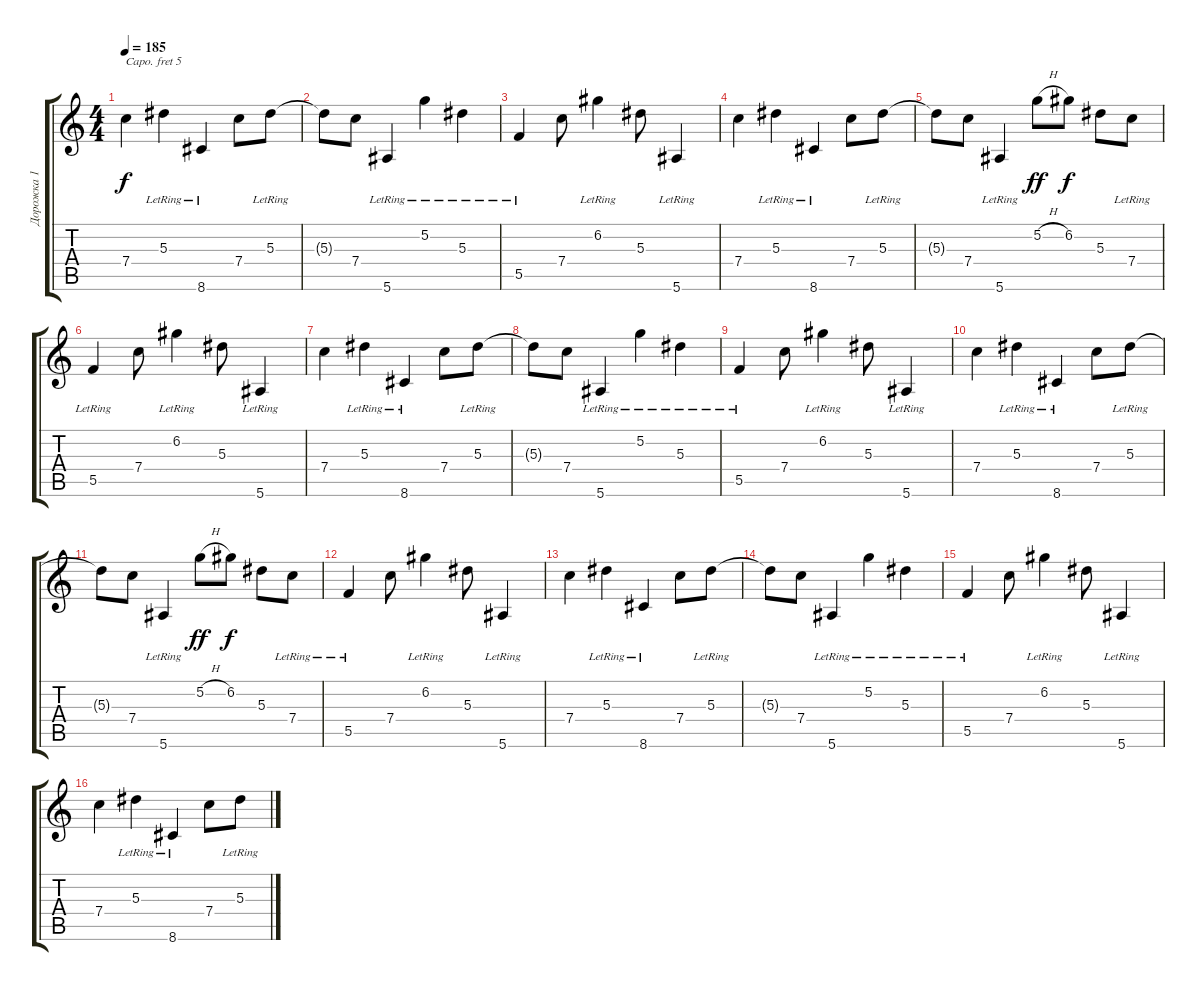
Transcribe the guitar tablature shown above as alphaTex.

\track ("Дорожка 1" "Дорожка 1") {instrument acousticguitarsteel}
\staff {score tabs}
\capo 5
\tuning (D4 A3 F3 C3 G2 C2) {hide}
\ts (4 4)
\tempo 185
\clef g2
\ks c
7.4.4{dy f} 5.3{lr}.4 8.6{lr}.4 7.4.8 5.3{lr}.8 |
5.3{t}.8 7.4.8 5.6{lr}.4 5.2{lr}.4 5.3{lr}.4 |
5.5{lr}.4 7.4.8 6.2{lr}.4 5.3.8 5.6{lr}.4 |
7.4.4 5.3{lr}.4 8.6{lr}.4 7.4.8 5.3{lr}.8 |
5.3{t}.8 7.4.8 5.6{lr}.4 5.2{h}.8{dy ff} 6.2.8{dy f} 5.3.8 7.4{lr}.8 |
5.5{lr}.4 7.4.8 6.2{lr}.4 5.3.8 5.6{lr}.4 |
7.4.4 5.3{lr}.4 8.6{lr}.4 7.4.8 5.3{lr}.8 |
5.3{t}.8 7.4.8 5.6{lr}.4 5.2{lr}.4 5.3{lr}.4 |
5.5{lr}.4 7.4.8 6.2{lr}.4 5.3.8 5.6{lr}.4 |
7.4.4 5.3{lr}.4 8.6{lr}.4 7.4.8 5.3{lr}.8 |
5.3{t}.8 7.4.8 5.6{lr}.4 5.2{h}.8{dy ff} 6.2.8{dy f} 5.3.8 7.4{lr}.8 |
5.5{lr}.4 7.4.8 6.2{lr}.4 5.3.8 5.6{lr}.4 |
7.4.4 5.3{lr}.4 8.6{lr}.4 7.4.8 5.3{lr}.8 |
5.3{t}.8 7.4.8 5.6{lr}.4 5.2{lr}.4 5.3{lr}.4 |
5.5{lr}.4 7.4.8 6.2{lr}.4 5.3.8 5.6{lr}.4 |
7.4.4 5.3{lr}.4 8.6{lr}.4 7.4.8 5.3{lr}.8
